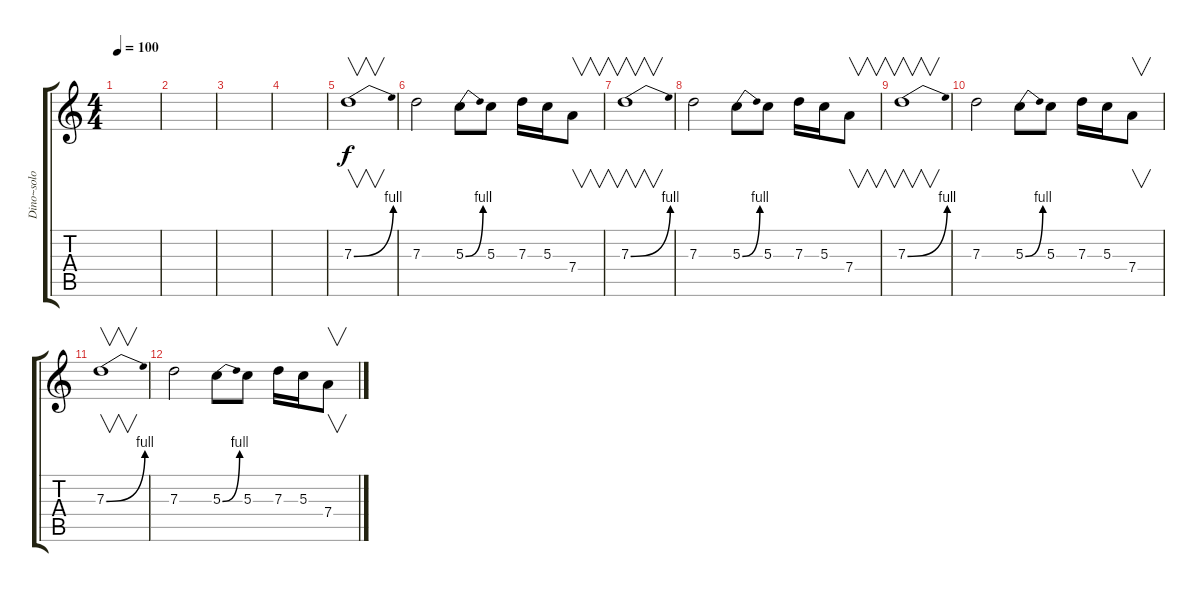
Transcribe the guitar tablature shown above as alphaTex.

\track ("Dino~solo" "Dino~solo") {instrument distortionguitar}
\staff {score tabs}
\tuning (E4 B3 G3 D3 A2 E2) {hide}
\ts (4 4)
\tempo 100
\clef g2
\ks c
|
|
|
|
7.3{be (bend 0 0 60 4)}.1{v} |
7.3.2 5.3{be (bend 0 0 60 4)}.8 5.3.8 7.3.16 5.3.16 7.4.8{v} |
7.3{be (bend 0 0 60 4)}.1{v} |
7.3.2 5.3{be (bend 0 0 60 4)}.8 5.3.8 7.3.16 5.3.16 7.4.8{v} |
7.3{be (bend 0 0 60 4)}.1{v} |
7.3.2 5.3{be (bend 0 0 60 4)}.8 5.3.8 7.3.16 5.3.16 7.4.8{v} |
7.3{be (bend 0 0 60 4)}.1{v} |
7.3.2 5.3{be (bend 0 0 60 4)}.8 5.3.8 7.3.16 5.3.16 7.4.8{v}
